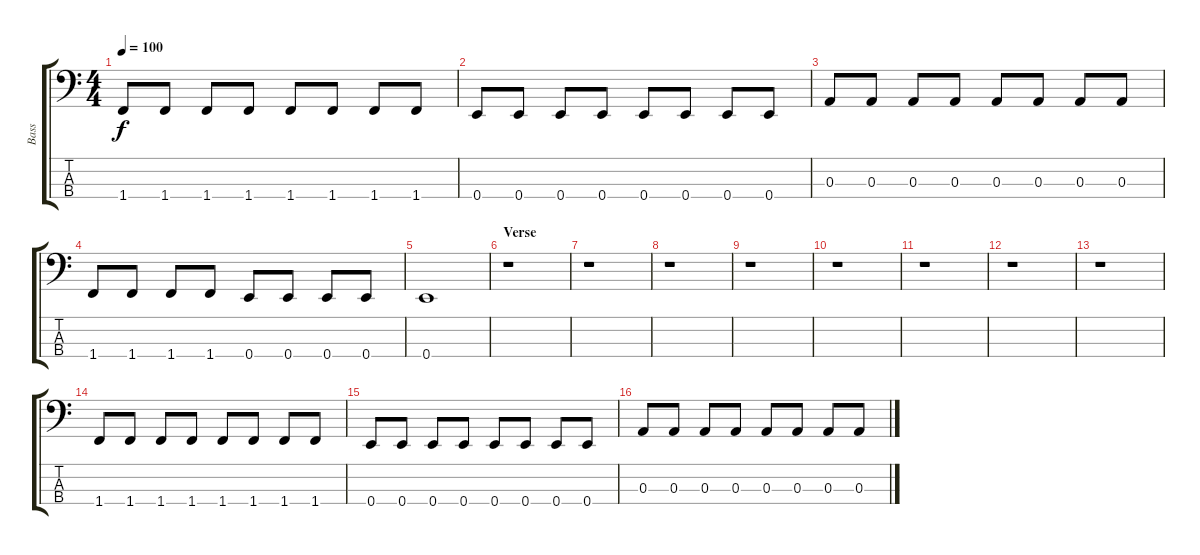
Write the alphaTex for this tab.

\track ("Bass" "Bass") {instrument slapbass2}
\staff {score tabs}
\tuning (G2 D2 A1 E1) {hide}
\ts (4 4)
\tempo 100
\clef f4
\ks c
1.4.8{dy f} 1.4.8 1.4.8 1.4.8 1.4.8 1.4.8 1.4.8 1.4.8 |
0.4.8 0.4.8 0.4.8 0.4.8 0.4.8 0.4.8 0.4.8 0.4.8 |
0.3.8 0.3.8 0.3.8 0.3.8 0.3.8 0.3.8 0.3.8 0.3.8 |
1.4.8 1.4.8 1.4.8 1.4.8 0.4.8 0.4.8 0.4.8 0.4.8 |
0.4.1 |
\section ("" "Verse")
r.1 |
r.1 |
r.1 |
r.1 |
r.1 |
r.1 |
r.1 |
r.1 |
1.4.8 1.4.8 1.4.8 1.4.8 1.4.8 1.4.8 1.4.8 1.4.8 |
0.4.8 0.4.8 0.4.8 0.4.8 0.4.8 0.4.8 0.4.8 0.4.8 |
0.3.8 0.3.8 0.3.8 0.3.8 0.3.8 0.3.8 0.3.8 0.3.8
